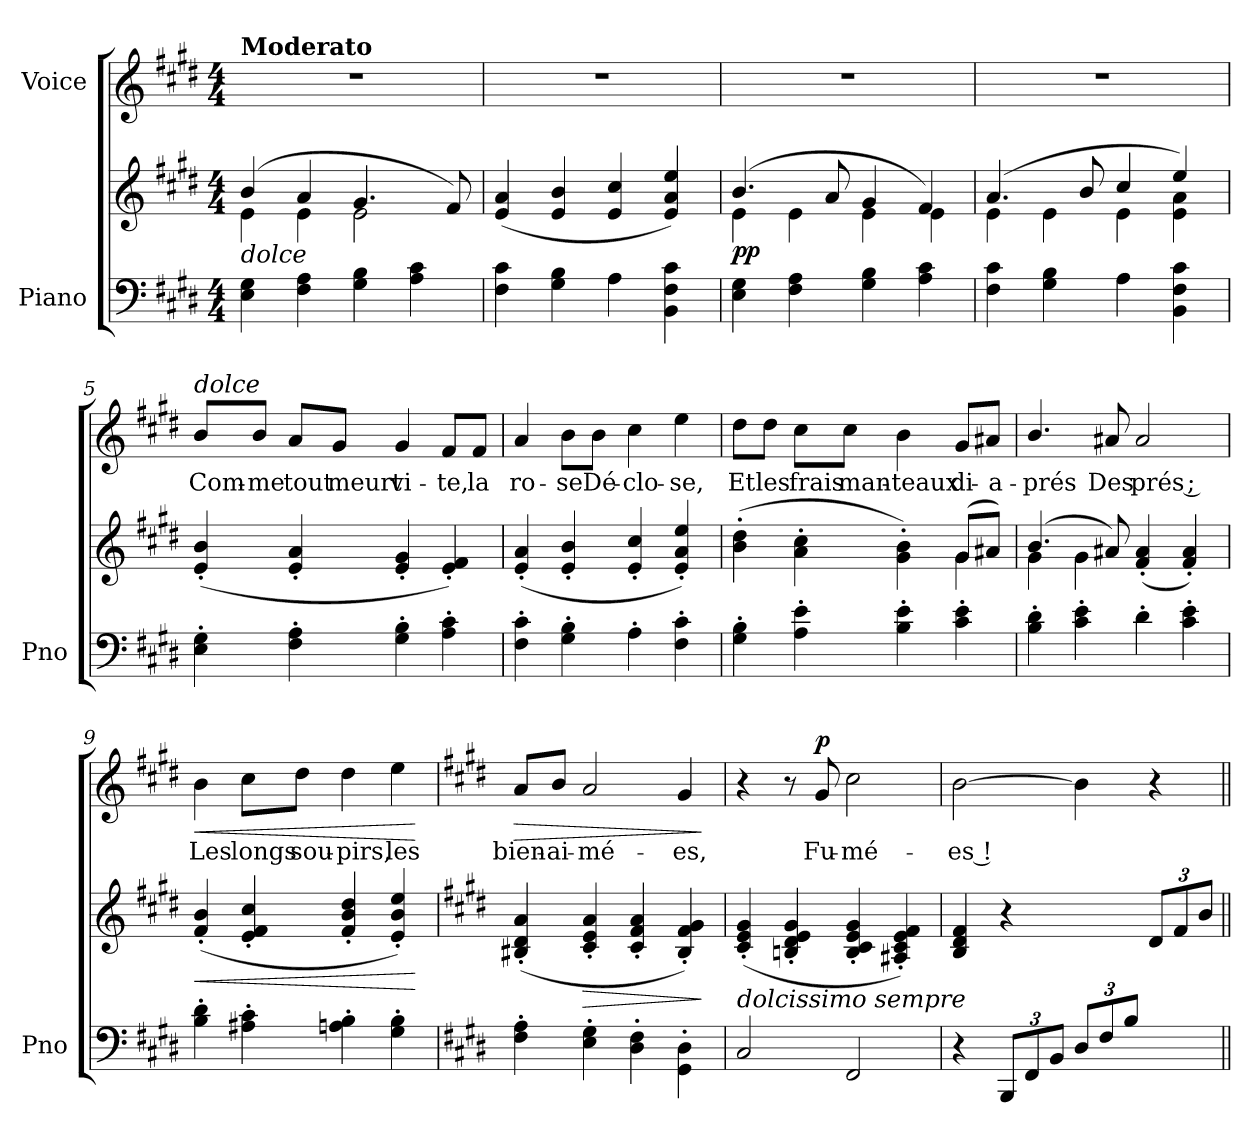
**kern	**kern	**dynam	**kern	**text	**dynam
*part2	*part2	*part2	*part1	*part1	*part1
*staff3	*staff2	*staff2/3	*staff1	*staff1	*staff1
*I"Piano	*	*	*I"Voice	*	*
*I'Pno	*	*	*	*	*
*clefF4	*clefG2	*	*clefG2	*	*
*k[f#c#g#d#]	*k[f#c#g#d#]	*	*k[f#c#g#d#]	*	*
*M4/4	*M4/4	*	*M4/4	*	*
*MM72	*MM72	*	*MM72	*	*
=1	=1	=1	=1	=1	=1
*	*^	*	*	*	*
!	!	!	!	!LO:TX:a:B:t=Moderato	!	!
!	!LO:TX:b:i:t=dolce	!	!	!	!	!
4E\ 4G#\	(4b/	4e\	.	1r	.	.
4F#\ 4A\	4a/	4e\	.	.	.	.
4G#\ 4B\	4.g#/	2e\	.	.	.	.
4A\ 4c#\	.	.	.	.	.	.
.	8f#/)	.	.	.	.	.
*	*v	*v	*	*	*	*
=2	=2	=2	=2	=2	=2
4F#\ 4c#\	(>4e/ 4a/	.	1r	.	.
4G#\ 4B\	4e/ 4b/	.	.	.	.
4A\	4e/ 4cc#/	.	.	.	.
4BB\ 4F#\ 4c#\	4e/ 4a/ 4ee/)	.	.	.	.
=3	=3	=3	=3	=3	=3
*	*^	*	*	*	*
!	!	!	!LO:DY:b	!	!	!
4E\ 4G#\	(4.b/	4e\	pp	1r	.	.
4F#\ 4A\	.	4e\	.	.	.	.
.	8a/	.	.	.	.	.
4G#\ 4B\	4g#/	4e\	.	.	.	.
4A\ 4c#\	4f#/)	4e\	.	.	.	.
!!LO:LB:g=z
=4	=4	=4	=4	=4	=4	=4
4F#\ 4c#\	(4.a/	4e\	.	1r	.	.
4G#\ 4B\	.	4e\	.	.	.	.
.	8b/	.	.	.	.	.
4A\	4cc#/	4e\	.	.	.	.
4BB\ 4F#\ 4c#\	4ee/)	4e\ 4a\	.	.	.	.
=5	=5	=5	=5	=5	=5	=5
!	!	!	!	!LO:TX:a:i:t=dolce	!	!
!	!LO:TX:b:i:t=sempre dolce	!	!	!	!	!
!	!	!	!	!	!LO:LY:b	!
*	*v	*v	*	*	*	*
4E\' 4G#\'	(4e/' 4b/'	.	8b/L	Com-	.
!	!	!	!	!LO:LY:b	!
.	.	.	8b/J	-me	.
!	!	!	!	!LO:LY:b	!
4F#\' 4A\'	4e/' 4a/'	.	8a/L	tout	.
!	!	!	!	!LO:LY:b	!
.	.	.	8g#/J	meurt	.
!	!	!	!	!LO:LY:b	!
4G#\' 4B\'	4e/' 4g#/'	.	4g#/	vi-	.
!	!	!	!	!LO:LY:b	!
4A\' 4c#\'	4e/' 4f#/')	.	8f#/L	-te,	.
!	!	!	!	!LO:LY:b	!
.	.	.	8f#/J	la	.
=6	=6	=6	=6	=6	=6
!	!	!	!	!LO:LY:b	!
4F#\' 4c#\'	(<4e/' 4a/'	.	4a/	ro-	.
!	!	!	!	!LO:LY:b	!
4G#\' 4B\'	4e/' 4b/'	.	8b\L	-se	.
!	!	!	!	!LO:LY:b	!
.	.	.	8b\J	Dé-	.
!	!	!	!	!LO:LY:b	!
4A'\	4e/' 4cc#/'	.	4cc#\	-clo-	.
!	!	!	!	!LO:LY:b	!
4F#\' 4c#\'	4e/' 4a/' 4ee/')	.	4ee\	-se,	.
!!LO:LB:g=z
=7	=7	=7	=7	=7	=7
*	*^	*	*	*	*
!	!	!	!	!	!LO:LY:b	!
4G#\' 4B\'	(4b\' 4dd#\'	2.ryy	.	8dd#\L	Et	.
!	!	!	!	!	!LO:LY:b	!
.	.	.	.	8dd#\J	les	.
!	!	!	!	!	!LO:LY:b	!
4A\' 4e\'	4a\' 4cc#\'	.	.	8cc#\L	frais	.
!	!	!	!	!	!LO:LY:b	!
.	.	.	.	8cc#\J	man-	.
!	!	!	!	!	!LO:LY:b	!
4B\' 4e\'	4g#\' 4b\')	.	.	4b\	-teaux	.
!	!	!	!	!	!LO:LY:b	!
4c#\' 4e\'	(8g#/L	4g#\	.	8g#/L	di-	.
!	!	!	!	!	!LO:LY:b	!
.	8a#X/J)	.	.	8a#X/J	-a-	.
=8	=8	=8	=8	=8	=8	=8
!	!	!	!	!	!LO:LY:b	!
4B\' 4d#\'	(4.b/	4g#\	.	4.b/	-prés	.
4c#\' 4e\'	.	4g#\	.	.	.	.
!	!	!	!	!	!LO:LY:b	!
.	8a#X/)	.	.	8a#X/	Des	.
!	!	!	!	!	!LO:LY:b	!
4d#'\	(>4f#/'> 4a#/'>	2ryy	.	2a#/	prés ;	.
4c#\' 4e\'	4f#/'> 4a#/'>)	.	.	.	.	.
*	*v	*v	*	*	*	*
=9	=9	=9	=9	=9	=9
!	!	!LO:HP:b	!	!LO:LY:b	!LO:HP:b
4B\' 4d#\'	(4f#/' 4b/'	<	4b\	Les	<
!	!	!	!	!LO:LY:b	!
4A#X\' 4c#\'	4e/' 4f#/' 4cc#/'	.	8cc#\L	longs	.
!	!	!	!	!LO:LY:b	!
.	.	.	8dd#\J	sou-	.
!	!	!	!	!LO:LY:b	!
4An\' 4B\'	4f#/' 4b/' 4dd#/'	.	4dd#\	-pirs,	.
!	!	!	!	!LO:LY:b	!
4G#\' 4B\'	4e/' 4b/' 4ee/')	.	4ee\	les	.
.	.	[	.	.	[
!!LO:LB:g=z
=10	=10	=10	=10	=10	=10
*k[f#c#g#d#]	*k[f#c#g#d#]	*	*k[f#c#g#d#]	*	*
!	!	!	!	!LO:LY:b	!LO:HP:b
4F#\' 4A\'	(4B#X/' 4d#/' 4a/'	.	8a/L	bien-	>
!	!	!	!	!LO:LY:b	!
.	.	.	8b/J	-ai-	.
!	!	!LO:HP:b	!	!LO:LY:b	!
4E\' 4G#\'	4c#/' 4e/' 4a/'	>	2a/	-mé-	.
4D#\' 4F#\'	4c#/' 4f#/' 4a/'	.	.	.	.
!	!	!	!	!LO:LY:b	!
4GG#\'> 4D#\'>	4B#/' 4f#/' 4g#/')	.	4g#/	-es,	.
.	.	]	.	.	]
=11	=11	=11	=11	=11	=11
!	!LO:TX:b:i:t=dolcissimo sempre	!	!	!	!
2C#/	(4c#/' 4e/' 4g#/'	.	4r	.	.
.	4Bn/' 4d#/' 4e/' 4g#/'	.	8r	.	.
!	!	!	!	!LO:LY:b	!LO:DY:a
.	.	.	8g#/	Fu-	p
!	!	!	!	!LO:LY:b	!
2FF#/	4B/' 4c#/' 4e/' 4g#/'	.	2cc#\	-mé-	.
.	4A#X/' 4c#/' 4e/' 4f#/')	.	.	.	.
=12	=12	=12	=12	=12	=12
*^	*	*	*	*	*
!	!	!	!	!	!LO:LY:b	!
2ryy	4r	4B/ 4d#/ 4f#/	.	[2b\	-es !	.
*	*Xbrackettup	*	*	*	*	*
.	12BBB/L	4r	.	.	.	.
.	12FF#/	.	.	.	.	.
.	12BB/J	.	.	.	.	.
12D#/L	2ryy	4ryy	.	4b\]	.	.
12F#/	.	.	.	.	.	.
12B/J	.	.	.	.	.	.
*	*	*Xbrackettup	*	*	*	*
4ryy	.	12d#/L	.	4r	.	.
.	.	12f#/	.	.	.	.
.	.	(12b/J	.	.	.	.
*v	*v	*	*	*	*	*
=||	=||	=||	=||	=||	=||
*-	*-	*-	*-	*-	*-
